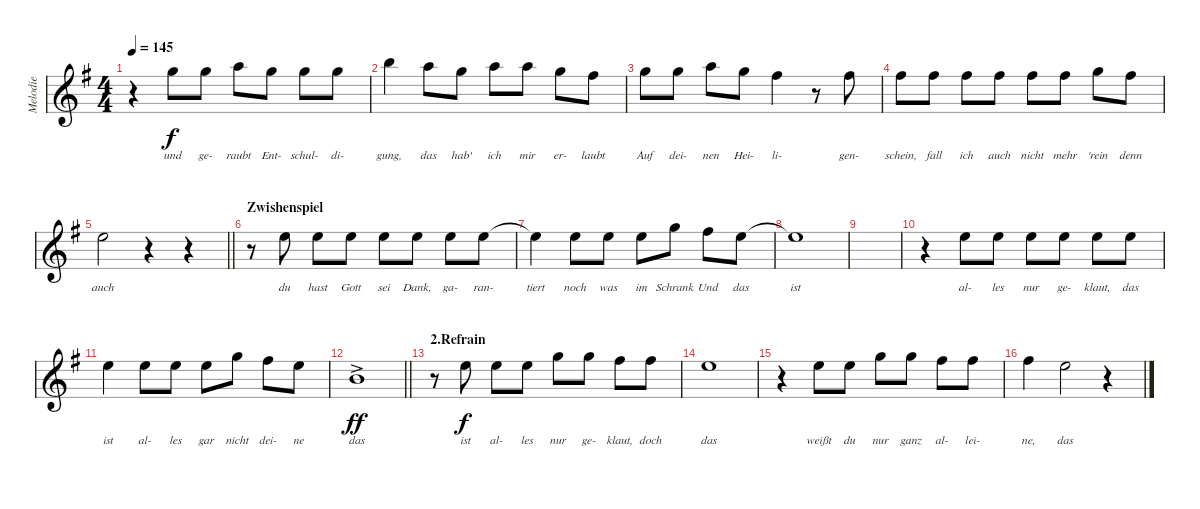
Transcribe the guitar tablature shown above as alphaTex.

\track ("Melodie" "Melodie") {instrument electricguitarjazz}
\staff {score}
\tuning (E5 B4 G4 D4 A3 E3 A2) {hide}
\ts (4 4)
\tempo 145
\clef g2
\ks eminor
r.4{dy f} 0.3.8{lyrics (0 "und") lyrics (1 "") lyrics (2 "") lyrics (3 "") lyrics (4 "")} 0.3.8{lyrics (0 "ge-") lyrics (1 "") lyrics (2 "") lyrics (3 "") lyrics (4 "")} 2.3.8{lyrics (0 "raubt") lyrics (1 "") lyrics (2 "") lyrics (3 "") lyrics (4 "")} 0.3.8{lyrics (0 "Ent-") lyrics (1 "") lyrics (2 "") lyrics (3 "") lyrics (4 "")} 0.3.8{lyrics (0 "schul-") lyrics (1 "") lyrics (2 "") lyrics (3 "") lyrics (4 "")} 0.3.8{lyrics (0 "di-") lyrics (1 "") lyrics (2 "") lyrics (3 "") lyrics (4 "")} |
4.3.4{lyrics (0 "gung,") lyrics (1 "") lyrics (2 "") lyrics (3 "") lyrics (4 "")} 2.3.8{lyrics (0 "das") lyrics (1 "") lyrics (2 "") lyrics (3 "") lyrics (4 "")} 0.3.8{lyrics (0 "hab'") lyrics (1 "") lyrics (2 "") lyrics (3 "") lyrics (4 "")} 2.3.8{lyrics (0 "ich") lyrics (1 "") lyrics (2 "") lyrics (3 "") lyrics (4 "")} 2.3.8{lyrics (0 "mir") lyrics (1 "") lyrics (2 "") lyrics (3 "") lyrics (4 "")} 0.3.8{lyrics (0 "er-") lyrics (1 "") lyrics (2 "") lyrics (3 "") lyrics (4 "")} 4.4.8{lyrics (0 "laubt") lyrics (1 "") lyrics (2 "") lyrics (3 "") lyrics (4 "")} |
0.3.8{lyrics (0 "Auf") lyrics (1 "") lyrics (2 "") lyrics (3 "") lyrics (4 "")} 0.3.8{lyrics (0 "dei-") lyrics (1 "") lyrics (2 "") lyrics (3 "") lyrics (4 "")} 2.3.8{lyrics (0 "nen") lyrics (1 "") lyrics (2 "") lyrics (3 "") lyrics (4 "")} 0.3.8{lyrics (0 "Hei-") lyrics (1 "") lyrics (2 "") lyrics (3 "") lyrics (4 "")} 4.4.4{lyrics (0 "li-") lyrics (1 "") lyrics (2 "") lyrics (3 "") lyrics (4 "")} r.8 4.4.8{lyrics (0 "gen-") lyrics (1 "") lyrics (2 "") lyrics (3 "") lyrics (4 "")} |
4.4.8{lyrics (0 "schein,") lyrics (1 "") lyrics (2 "") lyrics (3 "") lyrics (4 "")} 4.4.8{lyrics (0 "fall") lyrics (1 "") lyrics (2 "") lyrics (3 "") lyrics (4 "")} 4.4.8{lyrics (0 "ich") lyrics (1 "") lyrics (2 "") lyrics (3 "") lyrics (4 "")} 4.4.8{lyrics (0 "auch") lyrics (1 "") lyrics (2 "") lyrics (3 "") lyrics (4 "")} 4.4.8{lyrics (0 "nicht") lyrics (1 "") lyrics (2 "") lyrics (3 "") lyrics (4 "")} 4.4.8{lyrics (0 "mehr") lyrics (1 "") lyrics (2 "") lyrics (3 "") lyrics (4 "")} 0.3.8{lyrics (0 "'rein") lyrics (1 "") lyrics (2 "") lyrics (3 "") lyrics (4 "")} 4.4.8{lyrics (0 "denn") lyrics (1 "") lyrics (2 "") lyrics (3 "") lyrics (4 "")} |
\barLineRight lightlight
2.4.2{lyrics (0 "auch") lyrics (1 "") lyrics (2 "") lyrics (3 "") lyrics (4 "")} r.4 r.4 |
\section ("" "Zwishenspiel")
r.8 2.4.8{lyrics (0 "du") lyrics (1 "") lyrics (2 "") lyrics (3 "") lyrics (4 "")} 2.4.8{lyrics (0 "hast") lyrics (1 "") lyrics (2 "") lyrics (3 "") lyrics (4 "")} 2.4.8{lyrics (0 "Gott") lyrics (1 "") lyrics (2 "") lyrics (3 "") lyrics (4 "")} 2.4.8{lyrics (0 "sei") lyrics (1 "") lyrics (2 "") lyrics (3 "") lyrics (4 "")} 2.4.8{lyrics (0 "Dank,") lyrics (1 "") lyrics (2 "") lyrics (3 "") lyrics (4 "")} 2.4.8{lyrics (0 "ga-") lyrics (1 "") lyrics (2 "") lyrics (3 "") lyrics (4 "")} 2.4.8{lyrics (0 "ran-") lyrics (1 "") lyrics (2 "") lyrics (3 "") lyrics (4 "")} |
2.4{t}.4{lyrics (0 "tiert") lyrics (1 "") lyrics (2 "") lyrics (3 "") lyrics (4 "")} 2.4.8{lyrics (0 "noch") lyrics (1 "") lyrics (2 "") lyrics (3 "") lyrics (4 "")} 2.4.8{lyrics (0 "was") lyrics (1 "") lyrics (2 "") lyrics (3 "") lyrics (4 "")} 2.4.8{lyrics (0 "im") lyrics (1 "") lyrics (2 "") lyrics (3 "") lyrics (4 "")} 0.3.8{lyrics (0 "Schrank") lyrics (1 "") lyrics (2 "") lyrics (3 "") lyrics (4 "")} 4.4.8{lyrics (0 "Und") lyrics (1 "") lyrics (2 "") lyrics (3 "") lyrics (4 "")} 2.4.8{lyrics (0 "das") lyrics (1 "") lyrics (2 "") lyrics (3 "") lyrics (4 "")} |
2.4{t}.1{lyrics (0 "ist") lyrics (1 "") lyrics (2 "") lyrics (3 "") lyrics (4 "")} |
|
r.4 2.4.8{lyrics (0 "al-") lyrics (1 "") lyrics (2 "") lyrics (3 "") lyrics (4 "")} 2.4.8{lyrics (0 "les") lyrics (1 "") lyrics (2 "") lyrics (3 "") lyrics (4 "")} 2.4.8{lyrics (0 "nur") lyrics (1 "") lyrics (2 "") lyrics (3 "") lyrics (4 "")} 2.4.8{lyrics (0 "ge-") lyrics (1 "") lyrics (2 "") lyrics (3 "") lyrics (4 "")} 2.4.8{lyrics (0 "klaut,") lyrics (1 "") lyrics (2 "") lyrics (3 "") lyrics (4 "")} 2.4.8{lyrics (0 "das") lyrics (1 "") lyrics (2 "") lyrics (3 "") lyrics (4 "")} |
2.4.4{lyrics (0 "ist") lyrics (1 "") lyrics (2 "") lyrics (3 "") lyrics (4 "")} 2.4.8{lyrics (0 "al-") lyrics (1 "") lyrics (2 "") lyrics (3 "") lyrics (4 "")} 2.4.8{lyrics (0 "les") lyrics (1 "") lyrics (2 "") lyrics (3 "") lyrics (4 "")} 2.4.8{lyrics (0 "gar") lyrics (1 "") lyrics (2 "") lyrics (3 "") lyrics (4 "")} 0.3.8{lyrics (0 "nicht") lyrics (1 "") lyrics (2 "") lyrics (3 "") lyrics (4 "")} 4.4.8{lyrics (0 "dei-") lyrics (1 "") lyrics (2 "") lyrics (3 "") lyrics (4 "")} 2.4.8{lyrics (0 "ne") lyrics (1 "") lyrics (2 "") lyrics (3 "") lyrics (4 "")} |
\barLineRight lightlight
2.5{ac}.1{lyrics (0 "das") lyrics (1 "") lyrics (2 "") lyrics (3 "") lyrics (4 "") dy ff} |
\section ("" "2.Refrain")
r.8 2.4.8{lyrics (0 "ist") lyrics (1 "") lyrics (2 "") lyrics (3 "") lyrics (4 "") dy f} 2.4.8{lyrics (0 "al-") lyrics (1 "") lyrics (2 "") lyrics (3 "") lyrics (4 "")} 2.4.8{lyrics (0 "les") lyrics (1 "") lyrics (2 "") lyrics (3 "") lyrics (4 "")} 0.3.8{lyrics (0 "nur") lyrics (1 "") lyrics (2 "") lyrics (3 "") lyrics (4 "")} 0.3.8{lyrics (0 "ge-") lyrics (1 "") lyrics (2 "") lyrics (3 "") lyrics (4 "")} 4.4.8{lyrics (0 "klaut,") lyrics (1 "") lyrics (2 "") lyrics (3 "") lyrics (4 "")} 4.4.8{lyrics (0 "doch") lyrics (1 "") lyrics (2 "") lyrics (3 "") lyrics (4 "")} |
2.4.1{lyrics (0 "das") lyrics (1 "") lyrics (2 "") lyrics (3 "") lyrics (4 "")} |
r.4 2.4.8{lyrics (0 "weißt") lyrics (1 "") lyrics (2 "") lyrics (3 "") lyrics (4 "")} 2.4.8{lyrics (0 "du") lyrics (1 "") lyrics (2 "") lyrics (3 "") lyrics (4 "")} 0.3.8{lyrics (0 "nur") lyrics (1 "") lyrics (2 "") lyrics (3 "") lyrics (4 "")} 0.3.8{lyrics (0 "ganz") lyrics (1 "") lyrics (2 "") lyrics (3 "") lyrics (4 "")} 4.4.8{lyrics (0 "al-") lyrics (1 "") lyrics (2 "") lyrics (3 "") lyrics (4 "")} 4.4.8{lyrics (0 "lei-") lyrics (1 "") lyrics (2 "") lyrics (3 "") lyrics (4 "")} |
4.4.4{lyrics (0 "ne,") lyrics (1 "") lyrics (2 "") lyrics (3 "") lyrics (4 "")} 2.4.2{lyrics (0 "das") lyrics (1 "") lyrics (2 "") lyrics (3 "") lyrics (4 "")} r.4
